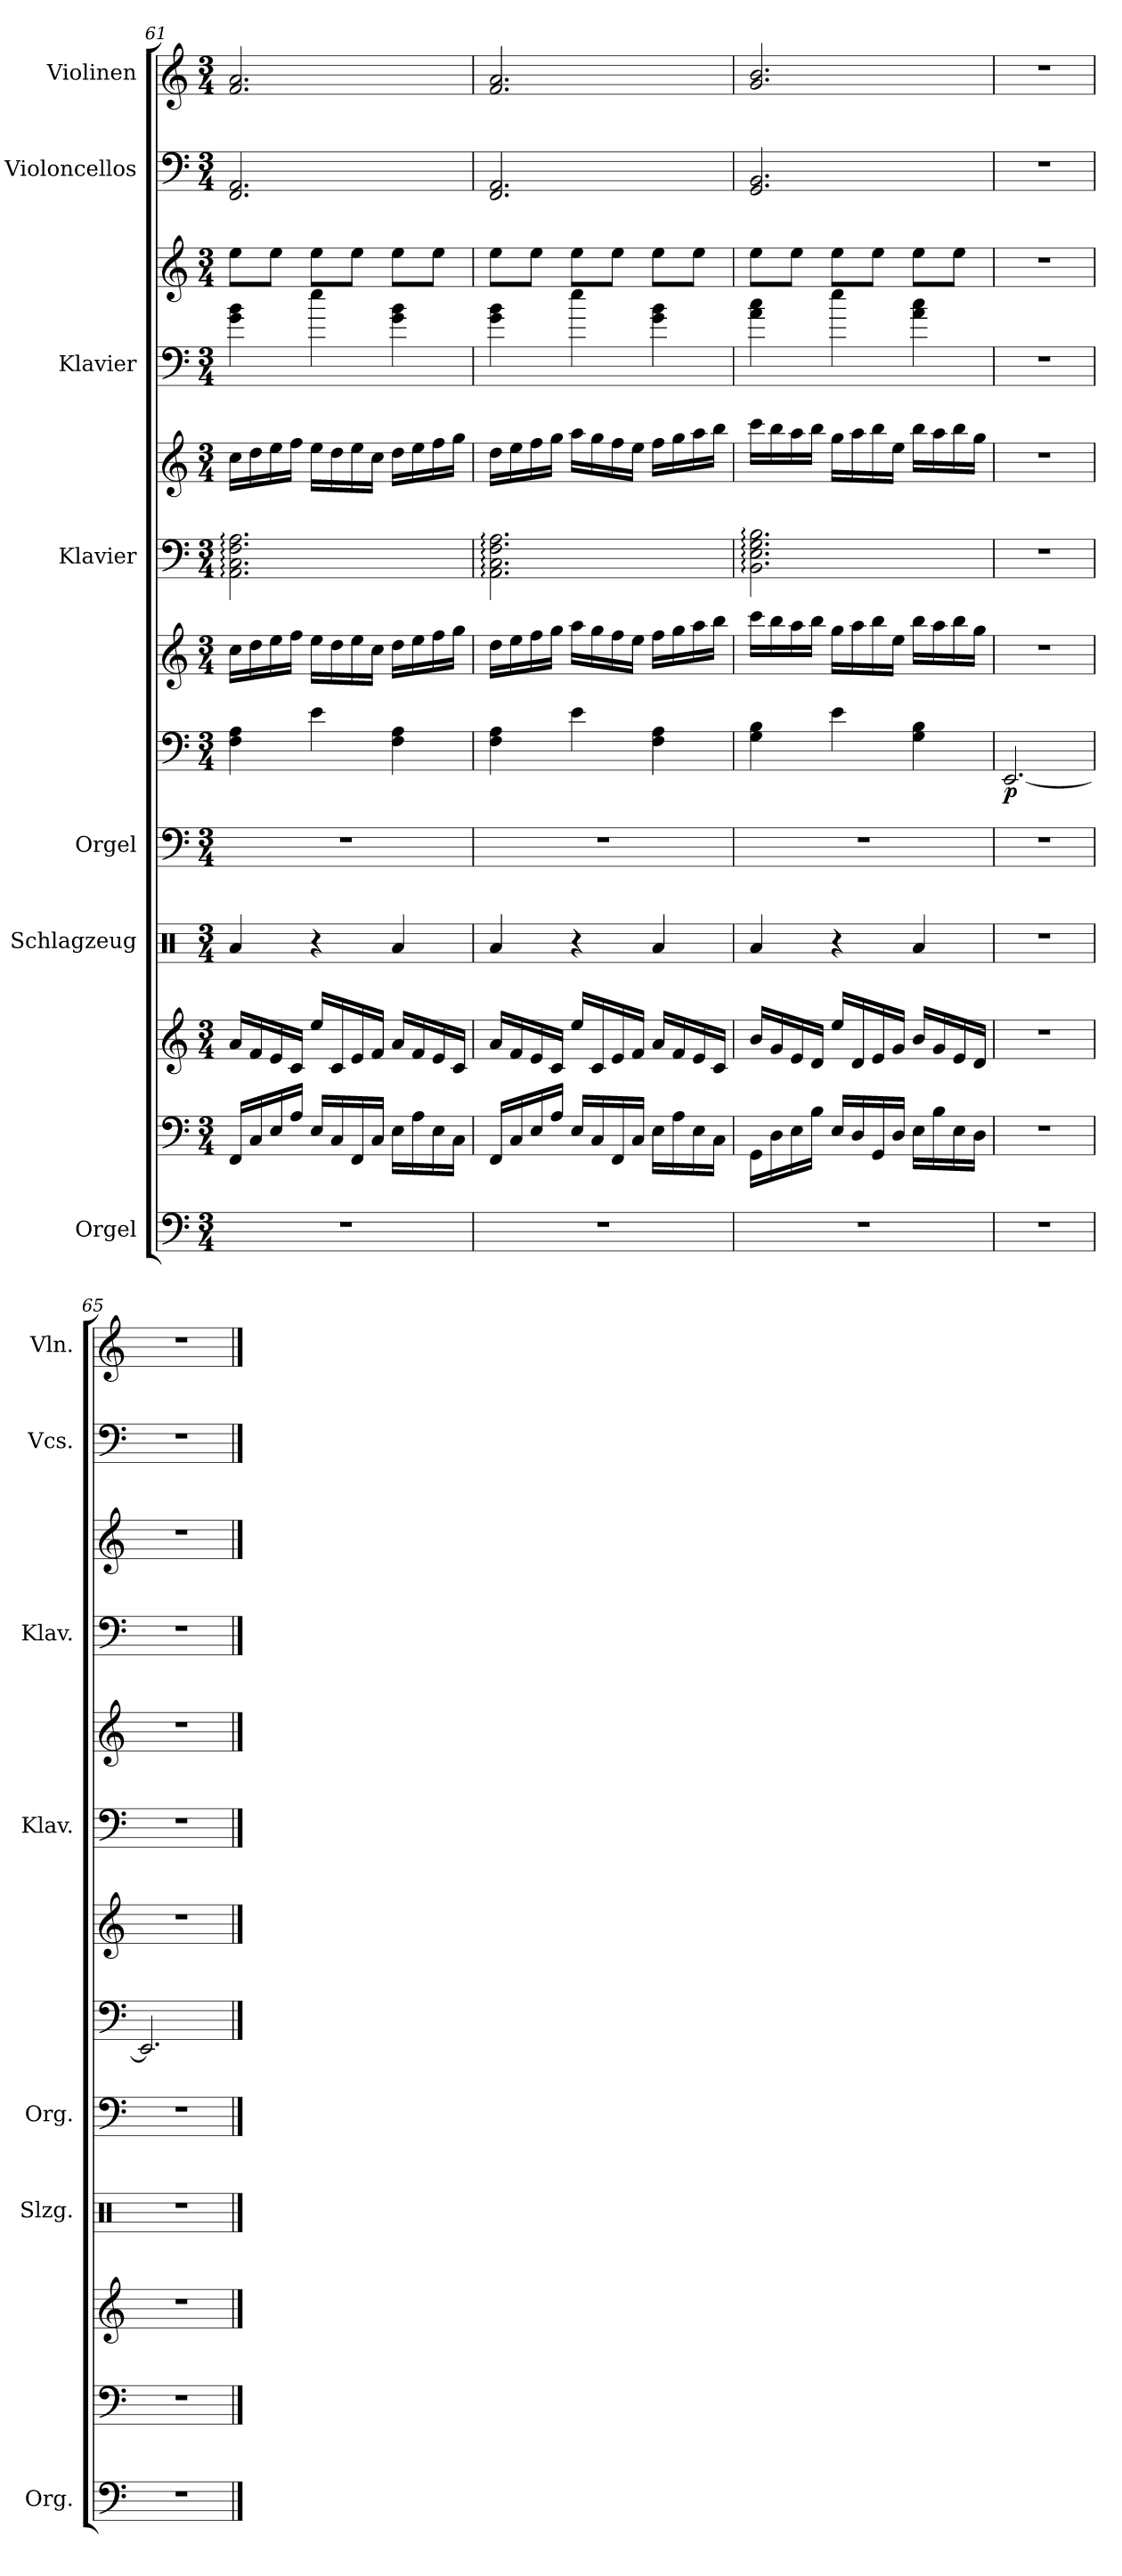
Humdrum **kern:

**kern	**kern	**kern	**kern	**kern	**kern	**kern	**dynam	**kern	**kern	**kern	**kern	**kern	**kern
*part7	*part7	*part7	*part6	*part5	*part5	*part5	*part5	*part4	*part4	*part3	*part3	*part2	*part1
*staff13	*staff12	*staff11	*staff10	*staff9	*staff8	*staff7	*staff7/8/9	*staff6	*staff5	*staff4	*staff3	*staff2	*staff1
*I"Orgel	*	*	*I"Schlagzeug	*I"Orgel	*	*	*	*I"Klavier	*	*I"Klavier	*	*I"Violoncellos	*I"Violinen
*I'Org.	*	*	*I'Slzg.	*I'Org.	*	*	*	*I'Klav.	*	*I'Klav.	*	*I'Vcs.	*I'Vln.
!!LO:PB:g=z
*clefF4	*clefF4	*clefG2	*clefX	*clefF4	*clefF4	*clefG2	*	*clefF4	*clefG2	*clefF4	*clefG2	*clefF4	*clefG2
*k[]	*k[]	*k[]	*k[]	*k[]	*k[]	*k[]	*	*k[]	*k[]	*k[]	*k[]	*k[]	*k[]
*M3/4	*M3/4	*M3/4	*M3/4	*M3/4	*M3/4	*M3/4	*	*M3/4	*M3/4	*M3/4	*M3/4	*M3/4	*M3/4
=61	=61	=61	=61	=61	=61	=61	=61	=61	=61	=61	=61	=61	=61
2.r	16FF/LL	16a/LL	4Ra/	2.r	4F\ 4A\	16cc\LL	.	2.AA\: 2.C\: 2.F\: 2.A\:	16cc\LL	4g\ 4b\	8ee\L	2.FF/ 2.AA/	2.f/ 2.a/
.	16C/	16f/	.	.	.	16dd\	.	.	16dd\	.	.	.	.
.	16E/	16e/	.	.	.	16ee\	.	.	16ee\	.	8ee\J	.	.
.	16A/JJ	16c/JJ	.	.	.	16ff\JJ	.	.	16ff\JJ	.	.	.	.
.	16E/LL	16ee/LL	4r	.	4e\	16ee\LL	.	.	16ee\LL	4ee\	8ee\L	.	.
.	16C/	16c/	.	.	.	16dd\	.	.	16dd\	.	.	.	.
.	16FF/	16e/	.	.	.	16ee\	.	.	16ee\	.	8ee\J	.	.
.	16C/JJ	16f/JJ	.	.	.	16cc\JJ	.	.	16cc\JJ	.	.	.	.
.	16E\LL	16a/LL	4Ra/	.	4F\ 4A\	16dd\LL	.	.	16dd\LL	4g\ 4b\	8ee\L	.	.
.	16A\	16f/	.	.	.	16ee\	.	.	16ee\	.	.	.	.
.	16E\	16e/	.	.	.	16ff\	.	.	16ff\	.	8ee\J	.	.
.	16C\JJ	16c/JJ	.	.	.	16gg\JJ	.	.	16gg\JJ	.	.	.	.
=62	=62	=62	=62	=62	=62	=62	=62	=62	=62	=62	=62	=62	=62
2.r	16FF/LL	16a/LL	4Ra/	2.r	4F\ 4A\	16dd\LL	.	2.AA\: 2.C\: 2.F\: 2.A\:	16dd\LL	4g\ 4b\	8ee\L	2.FF/ 2.AA/	2.f/ 2.a/
.	16C/	16f/	.	.	.	16ee\	.	.	16ee\	.	.	.	.
.	16E/	16e/	.	.	.	16ff\	.	.	16ff\	.	8ee\J	.	.
.	16A/JJ	16c/JJ	.	.	.	16gg\JJ	.	.	16gg\JJ	.	.	.	.
.	16E/LL	16ee/LL	4r	.	4e\	16aa\LL	.	.	16aa\LL	4ee\	8ee\L	.	.
.	16C/	16c/	.	.	.	16gg\	.	.	16gg\	.	.	.	.
.	16FF/	16e/	.	.	.	16ff\	.	.	16ff\	.	8ee\J	.	.
.	16C/JJ	16f/JJ	.	.	.	16ee\JJ	.	.	16ee\JJ	.	.	.	.
.	16E\LL	16a/LL	4Ra/	.	4F\ 4A\	16ff\LL	.	.	16ff\LL	4g\ 4b\	8ee\L	.	.
.	16A\	16f/	.	.	.	16gg\	.	.	16gg\	.	.	.	.
.	16E\	16e/	.	.	.	16aa\	.	.	16aa\	.	8ee\J	.	.
.	16C\JJ	16c/JJ	.	.	.	16bb\JJ	.	.	16bb\JJ	.	.	.	.
=63	=63	=63	=63	=63	=63	=63	=63	=63	=63	=63	=63	=63	=63
2.r	16GG\LL	16b/LL	4Ra/	2.r	4G\ 4B\	16ccc\LL	.	2.BB\: 2.E\: 2.G\: 2.B\:	16ccc\LL	4a\ 4cc\	8ee\L	2.GG/ 2.BB/	2.g/ 2.b/
.	16D\	16g/	.	.	.	16bb\	.	.	16bb\	.	.	.	.
.	16E\	16e/	.	.	.	16aa\	.	.	16aa\	.	8ee\J	.	.
.	16B\JJ	16d/JJ	.	.	.	16bb\JJ	.	.	16bb\JJ	.	.	.	.
.	16E/LL	16ee/LL	4r	.	4e\	16gg\LL	.	.	16gg\LL	4ee\	8ee\L	.	.
.	16D/	16d/	.	.	.	16aa\	.	.	16aa\	.	.	.	.
.	16GG/	16e/	.	.	.	16bb\	.	.	16bb\	.	8ee\J	.	.
.	16D/JJ	16g/JJ	.	.	.	16ee\JJ	.	.	16ee\JJ	.	.	.	.
.	16E\LL	16b/LL	4Ra/	.	4G\ 4B\	16bb\LL	.	.	16bb\LL	4a\ 4cc\	8ee\L	.	.
.	16B\	16g/	.	.	.	16aa\	.	.	16aa\	.	.	.	.
.	16E\	16e/	.	.	.	16bb\	.	.	16bb\	.	8ee\J	.	.
.	16D\JJ	16d/JJ	.	.	.	16gg\JJ	.	.	16gg\JJ	.	.	.	.
=64	=64	=64	=64	=64	=64	=64	=64	=64	=64	=64	=64	=64	=64
!	!	!	!	!	!	!	!LO:DY:b=2	!	!	!	!	!	!
2.r	2.r	2.r	2.r	2.r	[2.EE/	2.r	p	2.r	2.r	2.r	2.r	2.r	2.r
!!LO:PB:g=z
=65	=65	=65	=65	=65	=65	=65	=65	=65	=65	=65	=65	=65	=65
2.r	2.r	2.r	2.r	2.r	2.EE/]	2.r	.	2.r	2.r	2.r	2.r	2.r	2.r
==	==	==	==	==	==	==	==	==	==	==	==	==	==
*-	*-	*-	*-	*-	*-	*-	*-	*-	*-	*-	*-	*-	*-
